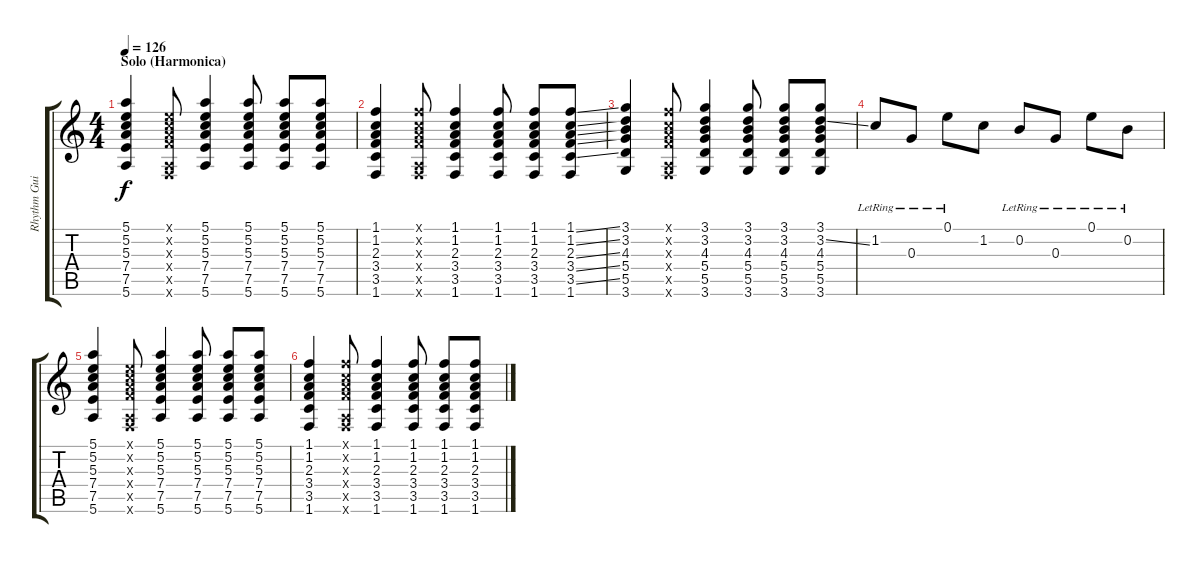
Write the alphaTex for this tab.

\track ("Rhythm Guitar2 (12 Strings)" "Rhythm Gui") {instrument acousticguitarsteel}
\staff {score tabs}
\tuning (E4 B3 G3 D3 A2 E2) {hide}
\ts (4 4)
\section ("" "Solo (Harmonica)")
\tempo 126
\clef g2
\ks c
(5.1 5.2 5.3 7.4 7.5 5.6).4{dy f} (0.1{x} 1.2{x} 2.3{x} 3.4{x} 0.5{x} 1.6{x}).8 (5.1 5.2 5.3 7.4 7.5 5.6).4 (5.1 5.2 5.3 7.4 7.5 5.6).8 (5.1 5.2 5.3 7.4 7.5 5.6).8 (5.1 5.2 5.3 7.4 7.5 5.6).8 |
(1.1 1.2 2.3 3.4 3.5 1.6).4{volume 12} (1.1{x} 1.2{x} 2.3{x} 3.4{x} 0.5{x} 1.6{x}).8{volume 12} (1.1 1.2 2.3 3.4 3.5 1.6).4{volume 11} (1.1 1.2 2.3 3.4 3.5 1.6).8{volume 11} (1.1 1.2 2.3 3.4 3.5 1.6).8{volume 10} (1.1{ss} 1.2{ss} 2.3{ss} 3.4{ss} 3.5{ss} 1.6).8{volume 10} |
(3.1 3.2 4.3 5.4 5.5 3.6).4{volume 9} (1.1{x} 1.2{x} 2.3{x} 3.4{x} 0.5{x} 1.6{x}).8{volume 9} (3.1 3.2 4.3 5.4 5.5 3.6).4{volume 8} (3.1 3.2 4.3 5.4 5.5 3.6).8{volume 8} (3.1 3.2 4.3 5.4 5.5 3.6).8{volume 7} (3.1 3.2{ss} 4.3 5.4 5.5 3.6).8{volume 7} |
1.2{lr}.8{volume 6} 0.3{lr}.8{volume 6} 0.1{lr}.8{volume 5} 1.2.8{volume 5} 0.2{lr}.8{volume 5} 0.3{lr}.8{volume 5} 0.1{lr}.8{volume 5} 0.2{lr}.8{volume 5} |
(5.1 5.2 5.3 7.4 7.5 5.6).4{volume 4} (0.1{x} 1.2{x} 2.3{x} 3.4{x} 0.5{x} 1.6{x}).8{volume 4} (5.1 5.2 5.3 7.4 7.5 5.6).4{volume 3} (5.1 5.2 5.3 7.4 7.5 5.6).8{volume 3} (5.1 5.2 5.3 7.4 7.5 5.6).8{volume 2} (5.1 5.2 5.3 7.4 7.5 5.6).8{volume 2} |
(1.1 1.2 2.3 3.4 3.5 1.6).4{volume 1} (1.1{x} 1.2{x} 2.3{x} 3.4{x} 0.5{x} 1.6{x}).8{volume 1} (1.1 1.2 2.3 3.4 3.5 1.6).4{volume 0} (1.1 1.2 2.3 3.4 3.5 1.6).8{volume 0} (1.1 1.2 2.3 3.4 3.5 1.6).8{volume 0} (1.1 1.2 2.3 3.4 3.5 1.6).8{volume 0}
